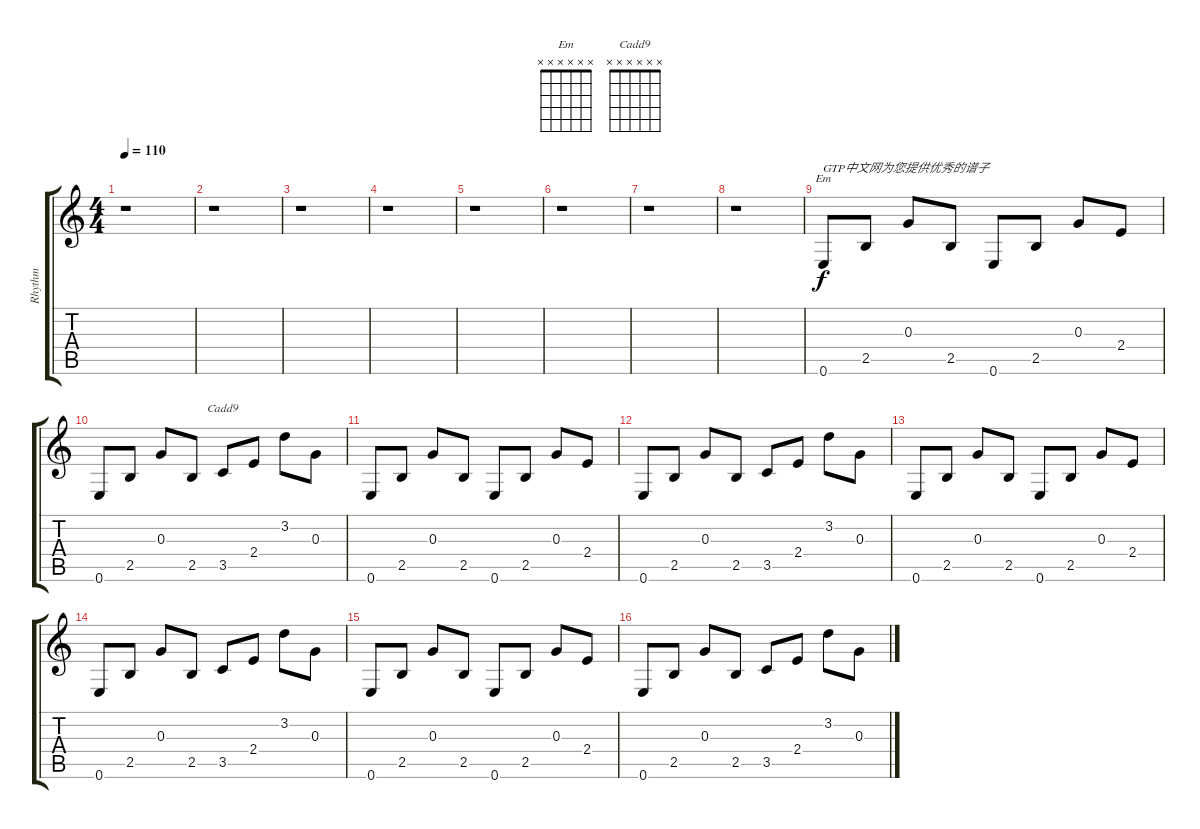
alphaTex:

\track ("Rhythm" "Rhythm") {instrument electricguitarclean}
\staff {score tabs}
\tuning (E4 B3 G3 D3 A2 E2) {hide}
\chord ("Em" x x x x x x)
\chord ("Cadd9" x x x x x x)
\ts (4 4)
\tempo 110
\clef g2
\ks c
r.1{dy f instrument electricguitarclean} |
r.1 |
r.1 |
r.1 |
r.1 |
r.1 |
r.1 |
r.1 |
0.6.8{ch "Em" txt "GTP中文网为您提供优秀的谱子"} 2.5.8 0.3.8 2.5.8 0.6.8 2.5.8 0.3.8 2.4.8 |
0.6.8 2.5.8 0.3.8 2.5.8 3.5.8{ch "Cadd9"} 2.4.8 3.2.8 0.3.8 |
0.6.8 2.5.8 0.3.8 2.5.8 0.6.8 2.5.8 0.3.8 2.4.8 |
0.6.8 2.5.8 0.3.8 2.5.8 3.5.8 2.4.8 3.2.8 0.3.8 |
0.6.8 2.5.8 0.3.8 2.5.8 0.6.8 2.5.8 0.3.8 2.4.8 |
0.6.8 2.5.8 0.3.8 2.5.8 3.5.8 2.4.8 3.2.8 0.3.8 |
0.6.8 2.5.8 0.3.8 2.5.8 0.6.8 2.5.8 0.3.8 2.4.8 |
0.6.8 2.5.8 0.3.8 2.5.8 3.5.8 2.4.8 3.2.8 0.3.8
